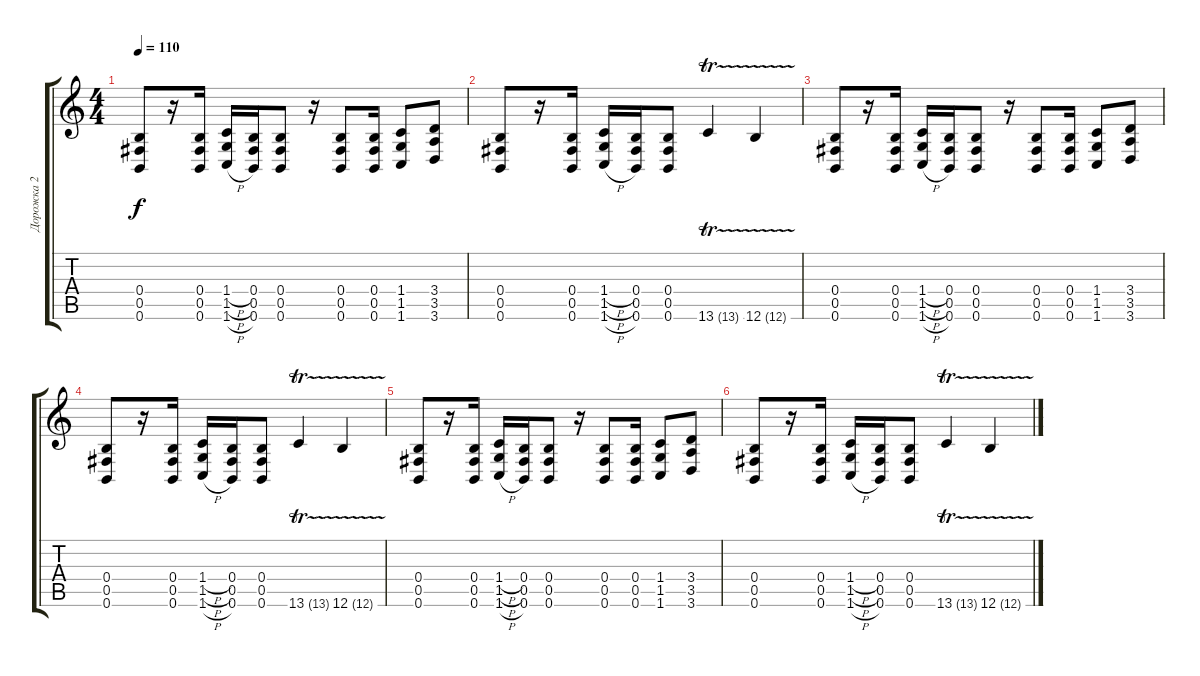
\track ("Дорожка 2" "Дорожка 2") {instrument distortionguitar}
\staff {score tabs}
\tuning (Db4 Ab3 E3 B2 Gb2 B1) {hide}
\ts (4 4)
\tempo 110
\clef g2
\ks c
(0.4 0.5 0.6).8{dy f} r.16 (0.4 0.5 0.6).16 (1.4{h} 1.5{h} 1.6{h}).16 (0.4 0.5 0.6).16 (0.4 0.5 0.6).8 r.16 (0.4 0.5 0.6).8 (0.4 0.5 0.6).16 (1.4 1.5 1.6).8 (3.4 3.5 3.6).8 |
(0.4 0.5 0.6).8 r.16 (0.4 0.5 0.6).16 (1.4{h} 1.5{h} 1.6{h}).16 (0.4 0.5 0.6).16 (0.4 0.5 0.6).8 13.6{tr (13 32)}.4 12.6{tr (12 32)}.4 |
(0.4 0.5 0.6).8 r.16 (0.4 0.5 0.6).16 (1.4{h} 1.5{h} 1.6{h}).16 (0.4 0.5 0.6).16 (0.4 0.5 0.6).8 r.16 (0.4 0.5 0.6).8 (0.4 0.5 0.6).16 (1.4 1.5 1.6).8 (3.4 3.5 3.6).8 |
(0.4 0.5 0.6).8 r.16 (0.4 0.5 0.6).16 (1.4{h} 1.5{h} 1.6{h}).16 (0.4 0.5 0.6).16 (0.4 0.5 0.6).8 13.6{tr (13 32)}.4 12.6{tr (12 32)}.4 |
(0.4 0.5 0.6).8 r.16 (0.4 0.5 0.6).16 (1.4{h} 1.5{h} 1.6{h}).16 (0.4 0.5 0.6).16 (0.4 0.5 0.6).8 r.16 (0.4 0.5 0.6).8 (0.4 0.5 0.6).16 (1.4 1.5 1.6).8 (3.4 3.5 3.6).8 |
(0.4 0.5 0.6).8 r.16 (0.4 0.5 0.6).16 (1.4{h} 1.5{h} 1.6{h}).16 (0.4 0.5 0.6).16 (0.4 0.5 0.6).8 13.6{tr (13 32)}.4 12.6{tr (12 32)}.4
